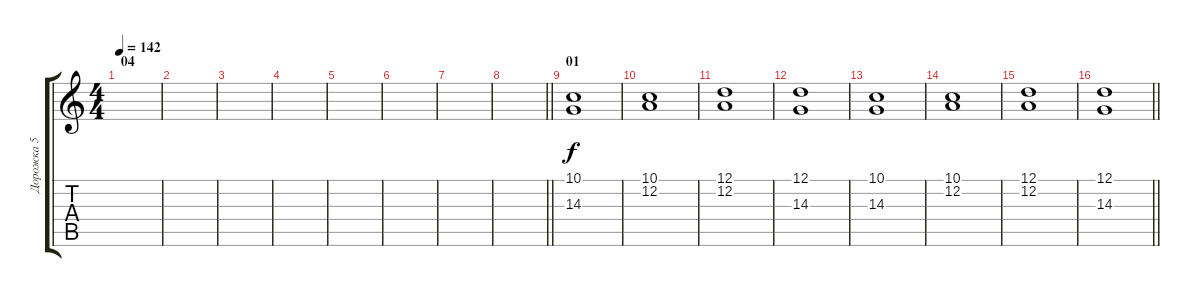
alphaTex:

\track ("Дорожка 5" "Дорожка 5") {instrument choiraahs}
\staff {score tabs}
\tuning (D4 A3 F3 C3 G2 D2) {hide}
\ts (4 4)
\section ("" "04")
\tempo 142
\clef g2
\ks c
|
|
|
|
|
|
|
\barLineRight lightlight
|
\section ("" "01")
(10.1 14.3).1 |
(10.1 12.2).1 |
(12.1 12.2).1 |
(12.1 14.3).1 |
(10.1 14.3).1 |
(10.1 12.2).1 |
(12.1 12.2).1 |
\barLineRight lightlight
(12.1 14.3).1
